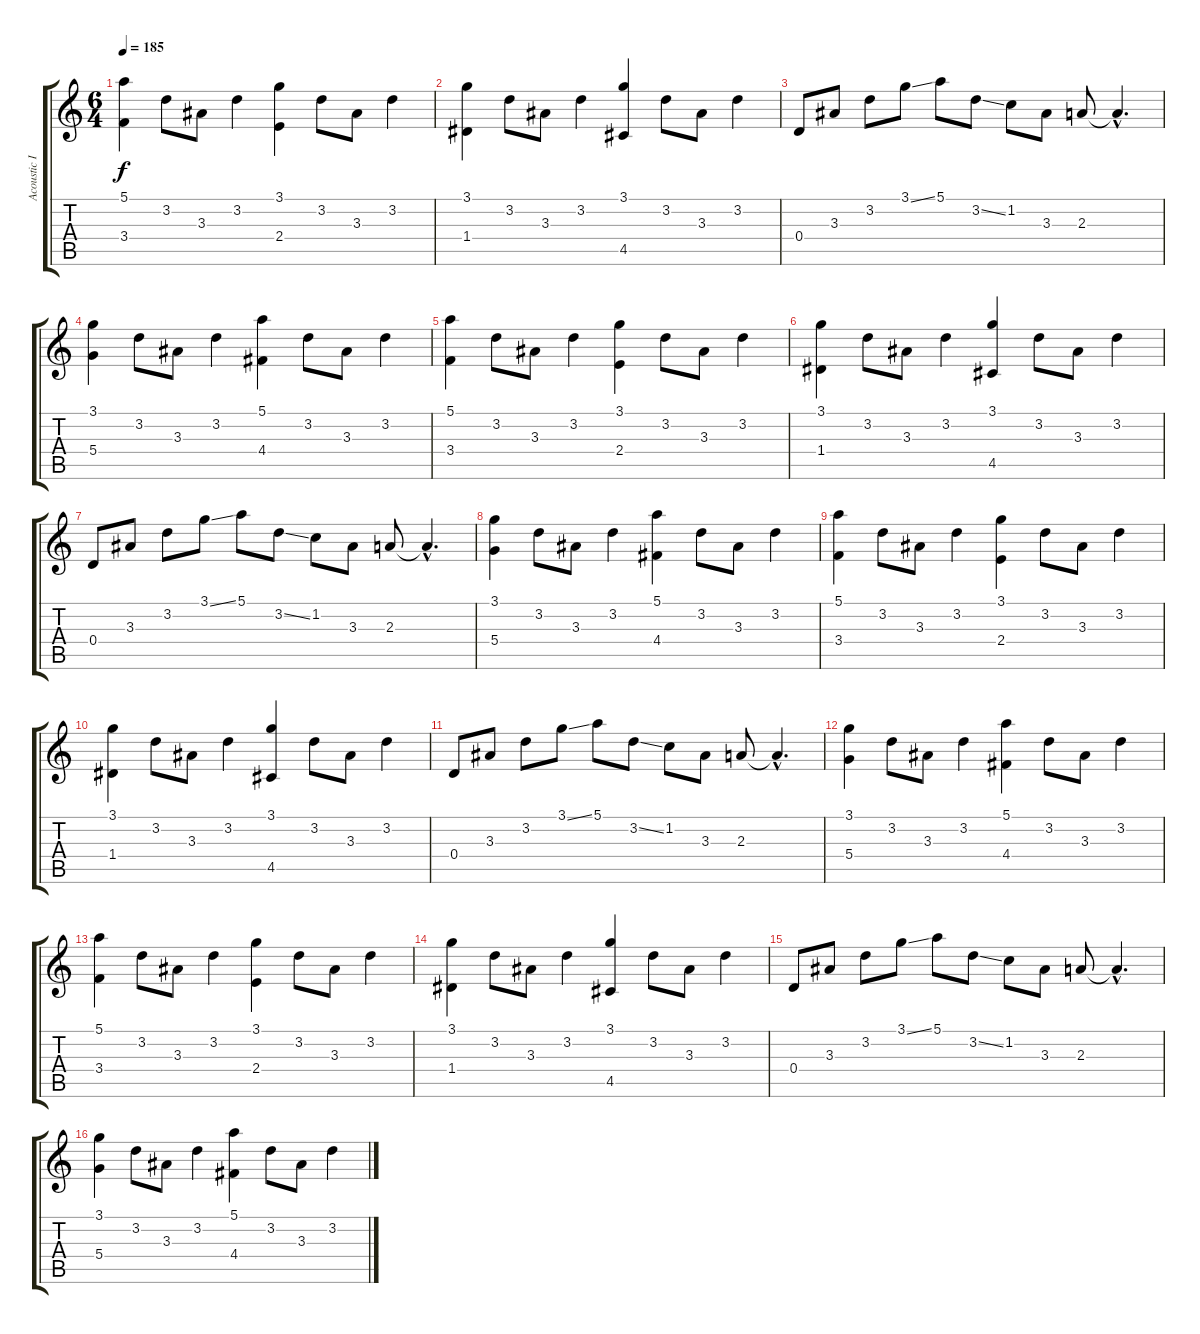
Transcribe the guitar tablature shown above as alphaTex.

\track ("Acoustic I" "Acoustic I") {instrument acousticguitarsteel}
\staff {score tabs}
\tuning (E4 B3 G3 D3 A2 E2) {hide}
\ts (6 4)
\tempo 185
\clef g2
\ks c
(5.1 3.4).4{dy f} 3.2.8 3.3.8 3.2.4 (3.1 2.4).4 3.2.8 3.3.8 3.2.4 |
(3.1 1.4).4 3.2.8 3.3.8 3.2.4 (3.1 4.5).4 3.2.8 3.3.8 3.2.4 |
0.4.8 3.3.8 3.2.8 3.1{ss}.8 5.1.8 3.2{ss}.8 1.2.8 3.3.8 2.3.8 2.3{hac t}.4{d} |
(3.1 5.4).4 3.2.8 3.3.8 3.2.4 (5.1 4.4).4 3.2.8 3.3.8 3.2.4 |
(5.1 3.4).4 3.2.8 3.3.8 3.2.4 (3.1 2.4).4 3.2.8 3.3.8 3.2.4 |
(3.1 1.4).4 3.2.8 3.3.8 3.2.4 (3.1 4.5).4 3.2.8 3.3.8 3.2.4 |
0.4.8 3.3.8 3.2.8 3.1{ss}.8 5.1.8 3.2{ss}.8 1.2.8 3.3.8 2.3.8 2.3{hac t}.4{d} |
(3.1 5.4).4 3.2.8 3.3.8 3.2.4 (5.1 4.4).4 3.2.8 3.3.8 3.2.4 |
(5.1 3.4).4 3.2.8 3.3.8 3.2.4 (3.1 2.4).4 3.2.8 3.3.8 3.2.4 |
(3.1 1.4).4 3.2.8 3.3.8 3.2.4 (3.1 4.5).4 3.2.8 3.3.8 3.2.4 |
0.4.8 3.3.8 3.2.8 3.1{ss}.8 5.1.8 3.2{ss}.8 1.2.8 3.3.8 2.3.8 2.3{hac t}.4{d} |
(3.1 5.4).4 3.2.8 3.3.8 3.2.4 (5.1 4.4).4 3.2.8 3.3.8 3.2.4 |
(5.1 3.4).4 3.2.8 3.3.8 3.2.4 (3.1 2.4).4 3.2.8 3.3.8 3.2.4 |
(3.1 1.4).4 3.2.8 3.3.8 3.2.4 (3.1 4.5).4 3.2.8 3.3.8 3.2.4 |
0.4.8 3.3.8 3.2.8 3.1{ss}.8 5.1.8 3.2{ss}.8 1.2.8 3.3.8 2.3.8 2.3{hac t}.4{d} |
(3.1 5.4).4 3.2.8 3.3.8 3.2.4 (5.1 4.4).4 3.2.8 3.3.8 3.2.4
